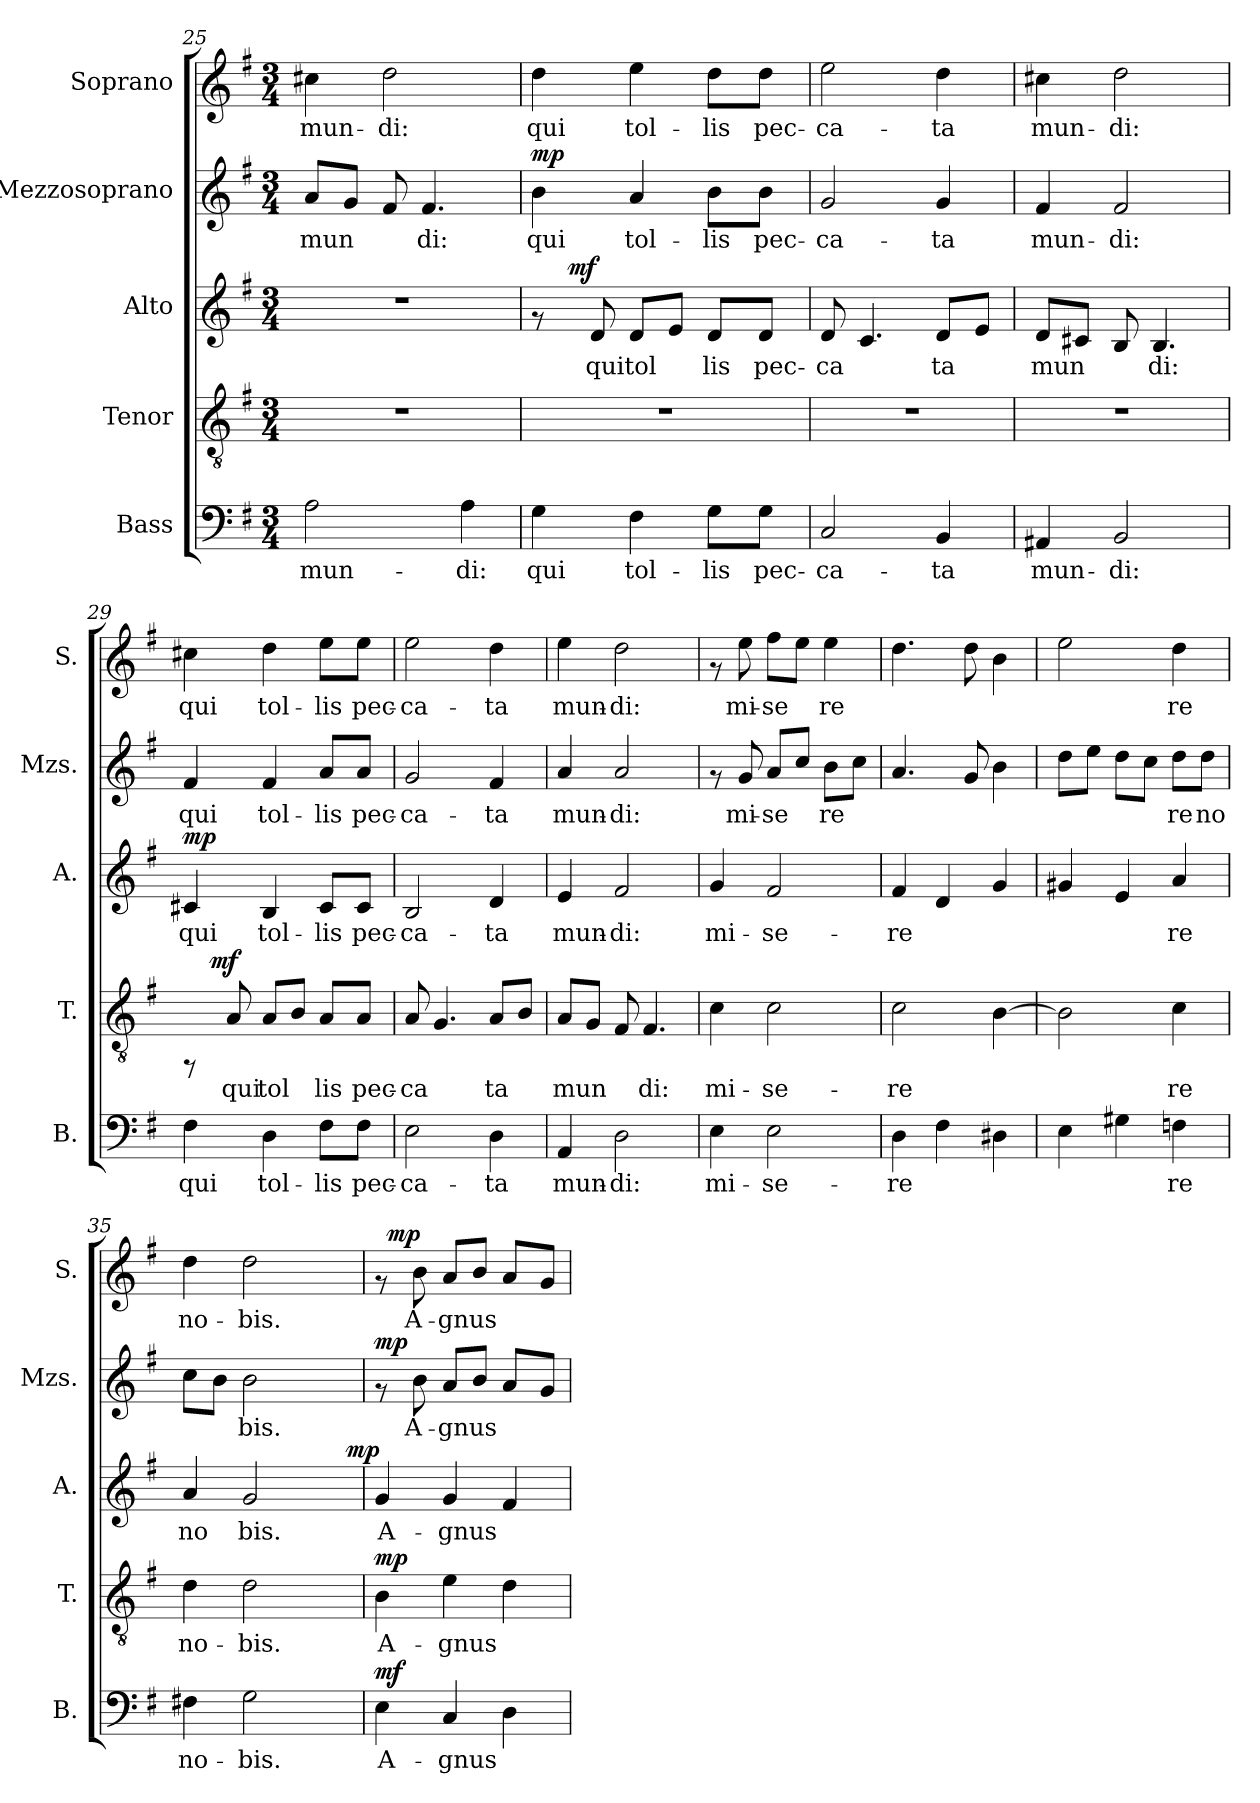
**kern	**text	**dynam	**kern	**text	**dynam	**kern	**text	**dynam	**kern	**text	**dynam	**kern	**text	**dynam
*part5	*part5	*part5	*part4	*part4	*part4	*part3	*part3	*part3	*part2	*part2	*part2	*part1	*part1	*part1
*staff5	*staff5	*staff5	*staff4	*staff4	*staff4	*staff3	*staff3	*staff3	*staff2	*staff2	*staff2	*staff1	*staff1	*staff1
*I"Bass	*	*	*I"Tenor	*	*	*I"Alto	*	*	*I"Mezzosoprano	*	*	*I"Soprano	*	*
*I'B.	*	*	*I'T.	*	*	*I'A.	*	*	*I'Mzs.	*	*	*I'S.	*	*
*clefF4	*	*	*clefGv2	*	*	*clefG2	*	*	*clefG2	*	*	*clefG2	*	*
*k[f#]	*	*	*k[f#]	*	*	*k[f#]	*	*	*k[f#]	*	*	*k[f#]	*	*
*G:	*	*	*G:	*	*	*G:	*	*	*G:	*	*	*G:	*	*
*M3/4	*	*	*M3/4	*	*	*M3/4	*	*	*M3/4	*	*	*M3/4	*	*
=25	=25	=25	=25	=25	=25	=25	=25	=25	=25	=25	=25	=25	=25	=25
!	!LO:LY:b:cj	!	!	!	!	!	!	!	!	!LO:LY:b:cj	!	!	!LO:LY:b:cj	!
2A\	mun-	.	2.r	.	.	2.r	.	.	8a/L	mun-	.	4cc#X\	mun-	.
!	!	!	!	!	!	!	!	!	!	!LO:LY:b:cj	!	!	!	!
.	.	.	.	.	.	.	.	.	8g/J	--	.	.	.	.
!	!	!	!	!	!	!	!	!	!	!LO:LY:b:cj	!	!	!LO:LY:b:cj	!
.	.	.	.	.	.	.	.	.	8f#/	--	.	2dd\	-di:	.
!	!	!	!	!	!	!	!	!	!	!LO:LY:b:cj	!	!	!	!
.	.	.	.	.	.	.	.	.	4.f#/	-di:	.	.	.	.
!	!LO:LY:b:cj	!	!	!	!	!	!	!	!	!	!	!	!	!
4A\	-di:	.	.	.	.	.	.	.	.	.	.	.	.	.
=26	=26	=26	=26	=26	=26	=26	=26	=26	=26	=26	=26	=26	=26	=26
!	!LO:LY:b:cj	!	!	!	!	!	!	!	!	!LO:LY:b:cj	!LO:DY:a	!	!LO:LY:b:cj	!
*	*	*	*	*	*	*^	*	*	*	*	*	*	*	*
4G\	qui	.	2.r	.	.	8rf	16ryy	.	.	4b\	qui	mp	4dd\	qui	.
.	.	.	.	.	.	.	64ryy	.	.	.	.	.	.	.	.
!	!	!	!	!	!	!	!	!	!LO:DY:a	!	!	!	!	!	!
.	.	.	.	.	.	.	2ryy	.	mf	.	.	.	.	.	.
!	!	!	!	!	!	!	!	!LO:LY:b:cj	!	!	!	!	!	!	!
.	.	.	.	.	.	8d/	.	qui	.	.	.	.	.	.	.
!	!LO:LY:b:cj	!	!	!	!	!	!	!LO:LY:b:cj	!	!	!LO:LY:b:cj	!	!	!LO:LY:b:cj	!
4F#\	tol-	.	.	.	.	8d/L	.	tol-	.	4a/	tol-	.	4ee\	tol-	.
!	!	!	!	!	!	!	!	!LO:LY:b:cj	!	!	!	!	!	!	!
.	.	.	.	.	.	8e/J	.	--	.	.	.	.	.	.	.
!	!LO:LY:b:cj	!	!	!	!	!	!	!LO:LY:b:cj	!	!	!LO:LY:b:cj	!	!	!LO:LY:b:cj	!
8G\L	-lis	.	.	.	.	8d/L	.	-lis	.	8b\L	-lis	.	8dd\L	-lis	.
.	.	.	.	.	.	.	8ryy	.	.	.	.	.	.	.	.
!	!LO:LY:b:cj	!	!	!	!	!	!	!LO:LY:b:cj	!	!	!LO:LY:b:cj	!	!	!LO:LY:b:cj	!
8G\J	pec-	.	.	.	.	8d/J	.	pec-	.	8b\J	pec-	.	8dd\J	pec-	.
.	.	.	.	.	.	.	32.ryy	.	.	.	.	.	.	.	.
=27	=27	=27	=27	=27	=27	=27	=27	=27	=27	=27	=27	=27	=27	=27	=27
!	!LO:LY:b:cj	!	!	!	!	!	!	!LO:LY:b:cj	!	!	!LO:LY:b:cj	!	!	!LO:LY:b:cj	!
*	*	*	*	*	*	*v	*v	*	*	*	*	*	*	*	*
2C/	-ca-	.	2.r	.	.	8d/	-ca-	.	2g/	-ca-	.	2ee\	-ca-	.
!	!	!	!	!	!	!	!LO:LY:b:cj	!	!	!	!	!	!	!
.	.	.	.	.	.	4.c/	--	.	.	.	.	.	.	.
!	!LO:LY:b:cj	!	!	!	!	!	!LO:LY:b:cj	!	!	!LO:LY:b:cj	!	!	!LO:LY:b:cj	!
4BB/	-ta	.	.	.	.	8d/L	-ta	.	4g/	-ta	.	4dd\	-ta	.
!	!	!	!	!	!	!	!LO:LY:b:cj	!	!	!	!	!	!	!
.	.	.	.	.	.	8e/J	.	.	.	.	.	.	.	.
!!LO:PB:g=z
=28	=28	=28	=28	=28	=28	=28	=28	=28	=28	=28	=28	=28	=28	=28
!	!LO:LY:b:cj	!	!	!	!	!	!LO:LY:b:cj	!	!	!LO:LY:b:cj	!	!	!LO:LY:b:cj	!
4AA#X/	mun-	.	2.r	.	.	8d/L	mun-	.	4f#/	mun-	.	4cc#X\	mun-	.
!	!	!	!	!	!	!	!LO:LY:b:cj	!	!	!	!	!	!	!
.	.	.	.	.	.	8c#X/J	--	.	.	.	.	.	.	.
!	!LO:LY:b:cj	!	!	!	!	!	!LO:LY:b:cj	!	!	!LO:LY:b:cj	!	!	!LO:LY:b:cj	!
2BB/	-di:	.	.	.	.	8B/	--	.	2f#/	-di:	.	2dd\	-di:	.
!	!	!	!	!	!	!	!LO:LY:b:cj	!	!	!	!	!	!	!
.	.	.	.	.	.	4.B/	-di:	.	.	.	.	.	.	.
=29	=29	=29	=29	=29	=29	=29	=29	=29	=29	=29	=29	=29	=29	=29
!	!LO:LY:b:cj	!	!	!	!	!	!LO:LY:b:cj	!LO:DY:a	!	!LO:LY:b:cj	!	!	!LO:LY:b:cj	!
*	*	*	*^	*	*	*	*	*	*	*	*	*	*	*
4F#\	qui	.	8rFF	16ryy	.	.	4c#X/	qui	mp	4f#/	qui	.	4cc#X\	qui	.
.	.	.	.	64ryy	.	.	.	.	.	.	.	.	.	.	.
!	!	!	!	!	!	!LO:DY:a	!	!	!	!	!	!	!	!	!
.	.	.	.	2ryy	.	mf	.	.	.	.	.	.	.	.	.
!	!	!	!	!	!LO:LY:b:cj	!	!	!	!	!	!	!	!	!	!
.	.	.	8A/	.	qui	.	.	.	.	.	.	.	.	.	.
!	!LO:LY:b:cj	!	!	!	!LO:LY:b:cj	!	!	!LO:LY:b:cj	!	!	!LO:LY:b:cj	!	!	!LO:LY:b:cj	!
4D\	tol-	.	8A/L	.	tol-	.	4B/	tol-	.	4f#/	tol-	.	4dd\	tol-	.
!	!	!	!	!	!LO:LY:b:cj	!	!	!	!	!	!	!	!	!	!
.	.	.	8B/J	.	--	.	.	.	.	.	.	.	.	.	.
!	!LO:LY:b:cj	!	!	!	!LO:LY:b:cj	!	!	!LO:LY:b:cj	!	!	!LO:LY:b:cj	!	!	!LO:LY:b:cj	!
8F#\L	-lis	.	8A/L	.	-lis	.	8c#/L	-lis	.	8a/L	-lis	.	8ee\L	-lis	.
.	.	.	.	8ryy	.	.	.	.	.	.	.	.	.	.	.
!	!LO:LY:b:cj	!	!	!	!LO:LY:b:cj	!	!	!LO:LY:b:cj	!	!	!LO:LY:b:cj	!	!	!LO:LY:b:cj	!
8F#\J	pec-	.	8A/J	.	pec-	.	8c#/J	pec-	.	8a/J	pec-	.	8ee\J	pec-	.
.	.	.	.	32.ryy	.	.	.	.	.	.	.	.	.	.	.
=30	=30	=30	=30	=30	=30	=30	=30	=30	=30	=30	=30	=30	=30	=30	=30
!	!LO:LY:b:cj	!	!	!	!LO:LY:b:cj	!	!	!LO:LY:b:cj	!	!	!LO:LY:b:cj	!	!	!LO:LY:b:cj	!
*	*	*	*v	*v	*	*	*	*	*	*	*	*	*	*	*
2E\	-ca-	.	8A/	-ca-	.	2B/	-ca-	.	2g/	-ca-	.	2ee\	-ca-	.
!	!	!	!	!LO:LY:b:cj	!	!	!	!	!	!	!	!	!	!
.	.	.	4.G/	--	.	.	.	.	.	.	.	.	.	.
!	!LO:LY:b:cj	!	!	!LO:LY:b:cj	!	!	!LO:LY:b:cj	!	!	!LO:LY:b:cj	!	!	!LO:LY:b:cj	!
4D\	-ta	.	8A/L	-ta	.	4d/	-ta	.	4f#/	-ta	.	4dd\	-ta	.
!	!	!	!	!LO:LY:b:cj	!	!	!	!	!	!	!	!	!	!
.	.	.	8B/J	.	.	.	.	.	.	.	.	.	.	.
=31	=31	=31	=31	=31	=31	=31	=31	=31	=31	=31	=31	=31	=31	=31
!	!LO:LY:b:cj	!	!	!LO:LY:b:cj	!	!	!LO:LY:b:cj	!	!	!LO:LY:b:cj	!	!	!LO:LY:b:cj	!
4AA/	mun-	.	8A/L	mun-	.	4e/	mun-	.	4a/	mun-	.	4ee\	mun-	.
!	!	!	!	!LO:LY:b:cj	!	!	!	!	!	!	!	!	!	!
.	.	.	8G/J	--	.	.	.	.	.	.	.	.	.	.
!	!LO:LY:b:cj	!	!	!LO:LY:b:cj	!	!	!LO:LY:b:cj	!	!	!LO:LY:b:cj	!	!	!LO:LY:b:cj	!
2D\	-di:	.	8F#/	--	.	2f#/	-di:	.	2a/	-di:	.	2dd\	-di:	.
!	!	!	!	!LO:LY:b:cj	!	!	!	!	!	!	!	!	!	!
.	.	.	4.F#/	-di:	.	.	.	.	.	.	.	.	.	.
=32	=32	=32	=32	=32	=32	=32	=32	=32	=32	=32	=32	=32	=32	=32
!	!LO:LY:b:cj	!	!	!LO:LY:b:cj	!	!	!LO:LY:b:cj	!	!	!	!	!	!	!
4E\	mi-	.	4c\	mi-	.	4g/	mi-	.	8rf	.	.	8rf	.	.
!	!	!	!	!	!	!	!	!	!	!LO:LY:b:cj	!	!	!LO:LY:b:cj	!
.	.	.	.	.	.	.	.	.	8g/	mi-	.	8ee\	mi-	.
!	!LO:LY:b:cj	!	!	!LO:LY:b:cj	!	!	!LO:LY:b:cj	!	!	!LO:LY:b:cj	!	!	!LO:LY:b:cj	!
2E\	-se-	.	2c\	-se-	.	2f#/	-se-	.	8a/L	-se-	.	8ff#\L	-se-	.
!	!	!	!	!	!	!	!	!	!	!LO:LY:b:cj	!	!	!LO:LY:b:cj	!
.	.	.	.	.	.	.	.	.	8cc/J	--	.	8ee\J	--	.
!	!	!	!	!	!	!	!	!	!	!LO:LY:b:cj	!	!	!LO:LY:b:cj	!
.	.	.	.	.	.	.	.	.	8b\L	-re-	.	4ee\	-re	.
!	!	!	!	!	!	!	!	!	!	!LO:LY:b:cj	!	!	!	!
.	.	.	.	.	.	.	.	.	8cc\J	--	.	.	.	.
!!LO:PB:g=z
=33	=33	=33	=33	=33	=33	=33	=33	=33	=33	=33	=33	=33	=33	=33
!	!LO:LY:b:cj	!	!	!LO:LY:b:cj	!	!	!LO:LY:b:cj	!	!	!LO:LY:b:cj	!	!	!LO:LY:b:cj	!
4D\	-re-	.	2c\	-re-	.	4f#/	-re-	.	4.a/	--	.	4.dd\	.	.
!	!LO:LY:b:cj	!	!	!	!	!	!LO:LY:b:cj	!	!	!	!	!	!	!
4F#\	--	.	.	.	.	4d/	--	.	.	.	.	.	.	.
!	!	!	!	!	!	!	!	!	!	!LO:LY:b:cj	!	!	!LO:LY:b:cj	!
.	.	.	.	.	.	.	.	.	8g/	--	.	8dd\	.	.
!	!LO:LY:b:cj	!	!	!LO:LY:b:cj	!	!	!LO:LY:b:cj	!	!	!LO:LY:b:cj	!	!	!LO:LY:b:cj	!
4D#X\	--	.	[>4B\	--	.	4g/	--	.	4b\	--	.	4b\	.	.
=34	=34	=34	=34	=34	=34	=34	=34	=34	=34	=34	=34	=34	=34	=34
!	!LO:LY:b:cj	!	!	!LO:LY:b:cj	!	!	!LO:LY:b:cj	!	!	!LO:LY:b:cj	!	!	!LO:LY:b:cj	!
4E\	--	.	2B\]	--	.	4g#X/	--	.	8dd\L	--	.	2ee\	.	.
!	!	!	!	!	!	!	!	!	!	!LO:LY:b:cj	!	!	!	!
.	.	.	.	.	.	.	.	.	8ee\J	--	.	.	.	.
!	!LO:LY:b:cj	!	!	!	!	!	!LO:LY:b:cj	!	!	!LO:LY:b:cj	!	!	!	!
4G#X\	--	.	.	.	.	4e/	--	.	8dd\L	--	.	.	.	.
!	!	!	!	!	!	!	!	!	!	!LO:LY:b:cj	!	!	!	!
.	.	.	.	.	.	.	.	.	8cc\J	--	.	.	.	.
!	!LO:LY:b:cj	!	!	!LO:LY:b:cj	!	!	!LO:LY:b:cj	!	!	!LO:LY:b:cj	!	!	!LO:LY:b:cj	!
4Fn\	-re	.	4c\	-re	.	4a/	-re	.	8dd\L	-re	.	4dd\	re	.
!	!	!	!	!	!	!	!	!	!	!LO:LY:b:cj	!	!	!	!
.	.	.	.	.	.	.	.	.	8dd\J	no-	.	.	.	.
=35	=35	=35	=35	=35	=35	=35	=35	=35	=35	=35	=35	=35	=35	=35
!	!LO:LY:b:cj	!	!	!LO:LY:b:cj	!	!	!LO:LY:b:cj	!	!	!LO:LY:b:cj	!	!	!LO:LY:b:cj	!
*	*	*	*	*	*	*^	*	*	*	*	*	*	*	*
4F#X\	no-	.	4d\	no-	.	4a/	2ryy	no	.	8cc\L	--	.	4dd\	no-	.
!	!	!	!	!	!	!	!	!	!	!	!LO:LY:b:cj	!	!	!	!
.	.	.	.	.	.	.	.	.	.	8b\J	--	.	.	.	.
!	!LO:LY:b:cj	!	!	!LO:LY:b:cj	!	!	!	!LO:LY:b:cj	!	!	!LO:LY:b:cj	!	!	!LO:LY:b:cj	!
2G\	-bis.	.	2d\	-bis.	.	2g/	.	bis.	.	2b\	-bis.	.	2dd\	-bis.	.
.	.	.	.	.	.	.	8ryy	.	.	.	.	.	.	.	.
.	.	.	.	.	.	.	16ryy	.	.	.	.	.	.	.	.
.	.	.	.	.	.	.	64ryy	.	.	.	.	.	.	.	.
!	!	!	!	!	!	!	!	!	!LO:DY:a	!	!	!	!	!	!
.	.	.	.	.	.	.	32.ryy	.	mp	.	.	.	.	.	.
=36	=36	=36	=36	=36	=36	=36	=36	=36	=36	=36	=36	=36	=36	=36	=36
!	!LO:LY:b:cj	!LO:DY:a	!	!LO:LY:b:cj	!LO:DY:a	!	!	!LO:LY:b:cj	!	!	!	!LO:DY:a	!	!	!
*	*	*	*	*	*	*v	*v	*	*	*	*	*	*^	*	*
4E\	A-	mf	4B\	A-	mp	4g/	A-	.	8rf	.	mp	8rf	32ryy	.	.
!	!	!	!	!	!	!	!	!	!	!	!	!	!	!	!LO:DY:a
.	.	.	.	.	.	.	.	.	.	.	.	.	2ryy	.	mp
!	!	!	!	!	!	!	!	!	!	!LO:LY:b:cj	!	!	!	!LO:LY:b:cj	!
.	.	.	.	.	.	.	.	.	8b\	A-	.	8b\	.	A-	.
!	!LO:LY:b:cj	!	!	!LO:LY:b:cj	!	!	!LO:LY:b:cj	!	!	!LO:LY:b:cj	!	!	!	!LO:LY:b:cj	!
4C/	-gnus	.	4e\	-gnus	.	4g/	-gnus	.	8a/L	-gnus	.	8a/L	.	-gnus	.
!	!	!	!	!	!	!	!	!	!	!LO:LY:b:cj	!	!	!	!LO:LY:b:cj	!
.	.	.	.	.	.	.	.	.	8b/J	.	.	8b/J	.	.	.
!	!LO:LY:b:cj	!	!	!LO:LY:b:cj	!	!	!LO:LY:b:cj	!	!	!LO:LY:b:cj	!	!	!	!LO:LY:b:cj	!
4D\	.	.	4d\	.	.	4f#/	.	.	8a/L	.	.	8a/L	.	.	.
.	.	.	.	.	.	.	.	.	.	.	.	.	8..ryy	.	.
!	!	!	!	!	!	!	!	!	!	!LO:LY:b:cj	!	!	!	!LO:LY:b:cj	!
.	.	.	.	.	.	.	.	.	8g/J	.	.	8g/J	.	.	.
*	*	*	*	*	*	*	*	*	*	*	*	*v	*v	*	*
=	=	=	=	=	=	=	=	=	=	=	=	=	=	=
*-	*-	*-	*-	*-	*-	*-	*-	*-	*-	*-	*-	*-	*-	*-
